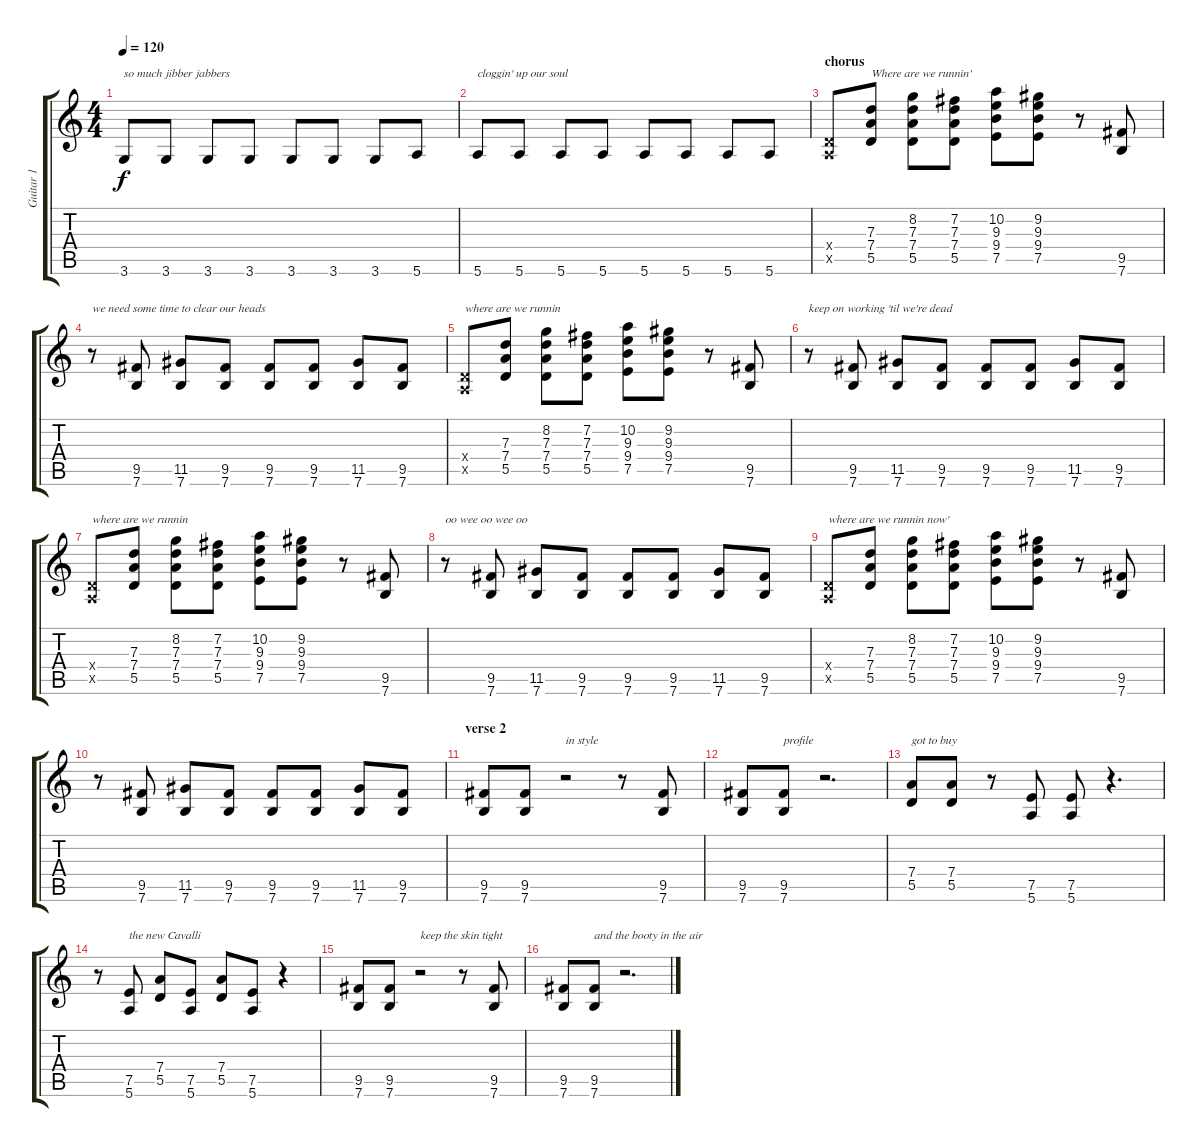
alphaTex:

\track ("Guitar 1" "Guitar 1") {instrument overdrivenguitar}
\staff {score tabs}
\tuning (E4 B3 G3 D3 A2 E2) {hide}
\ts (4 4)
\tempo 120
\clef g2
\ks c
3.6.8{txt "so much jibber jabbers " dy f} 3.6.8 3.6.8 3.6.8 3.6.8 3.6.8 3.6.8 5.6.8 |
5.6.8{txt "cloggin' up our soul"} 5.6.8 5.6.8 5.6.8 5.6.8 5.6.8 5.6.8 5.6.8 |
\section ("" "chorus")
(0.4{x} 0.5{x}).8 (7.3 7.4 5.5).8{txt "Where are we runnin'"} (8.2 7.3 7.4 5.5).8 (7.2 7.3 7.4 5.5).8 (10.2 9.3 9.4 7.5).8 (9.2 9.3 9.4 7.5).8 r.8 (9.5 7.6).8 |
r.8{txt "we need some time to clear our heads"} (9.5 7.6).8 (11.5 7.6).8 (9.5 7.6).8 (9.5 7.6).8 (9.5 7.6).8 (11.5 7.6).8 (9.5 7.6).8 |
(0.4{x} 0.5{x}).8{txt "where are we runnin"} (7.3 7.4 5.5).8 (8.2 7.3 7.4 5.5).8 (7.2 7.3 7.4 5.5).8 (10.2 9.3 9.4 7.5).8 (9.2 9.3 9.4 7.5).8 r.8 (9.5 7.6).8 |
r.8{txt "keep on working 'til we're dead"} (9.5 7.6).8 (11.5 7.6).8 (9.5 7.6).8 (9.5 7.6).8 (9.5 7.6).8 (11.5 7.6).8 (9.5 7.6).8 |
(0.4{x} 0.5{x}).8{txt "where are we runnin"} (7.3 7.4 5.5).8 (8.2 7.3 7.4 5.5).8 (7.2 7.3 7.4 5.5).8 (10.2 9.3 9.4 7.5).8 (9.2 9.3 9.4 7.5).8 r.8 (9.5 7.6).8 |
r.8{txt "oo wee oo wee oo"} (9.5 7.6).8 (11.5 7.6).8 (9.5 7.6).8 (9.5 7.6).8 (9.5 7.6).8 (11.5 7.6).8 (9.5 7.6).8 |
(0.4{x} 0.5{x}).8{txt "where are we runnin now'"} (7.3 7.4 5.5).8 (8.2 7.3 7.4 5.5).8 (7.2 7.3 7.4 5.5).8 (10.2 9.3 9.4 7.5).8 (9.2 9.3 9.4 7.5).8 r.8 (9.5 7.6).8 |
r.8 (9.5 7.6).8 (11.5 7.6).8 (9.5 7.6).8 (9.5 7.6).8 (9.5 7.6).8 (11.5 7.6).8 (9.5 7.6).8 |
\section ("" "verse 2")
(9.5 7.6).8 (9.5 7.6).8 r.2{txt "in style"} r.8 (9.5 7.6).8 |
(9.5 7.6).8 (9.5 7.6).8{txt "profile"} r.2{d} |
(7.4 5.5).8{txt "got to buy"} (7.4 5.5).8 r.8 (7.5 5.6).8 (7.5 5.6).8 r.4{d} |
r.8 (7.5 5.6).8{txt "the new Cavalli"} (7.4 5.5).8 (7.5 5.6).8 (7.4 5.5).8 (7.5 5.6).8 r.4 |
(9.5 7.6).8 (9.5 7.6).8 r.2{txt "keep the skin tight "} r.8 (9.5 7.6).8 |
(9.5 7.6).8 (9.5 7.6).8{txt "and the booty in the air"} r.2{d}
